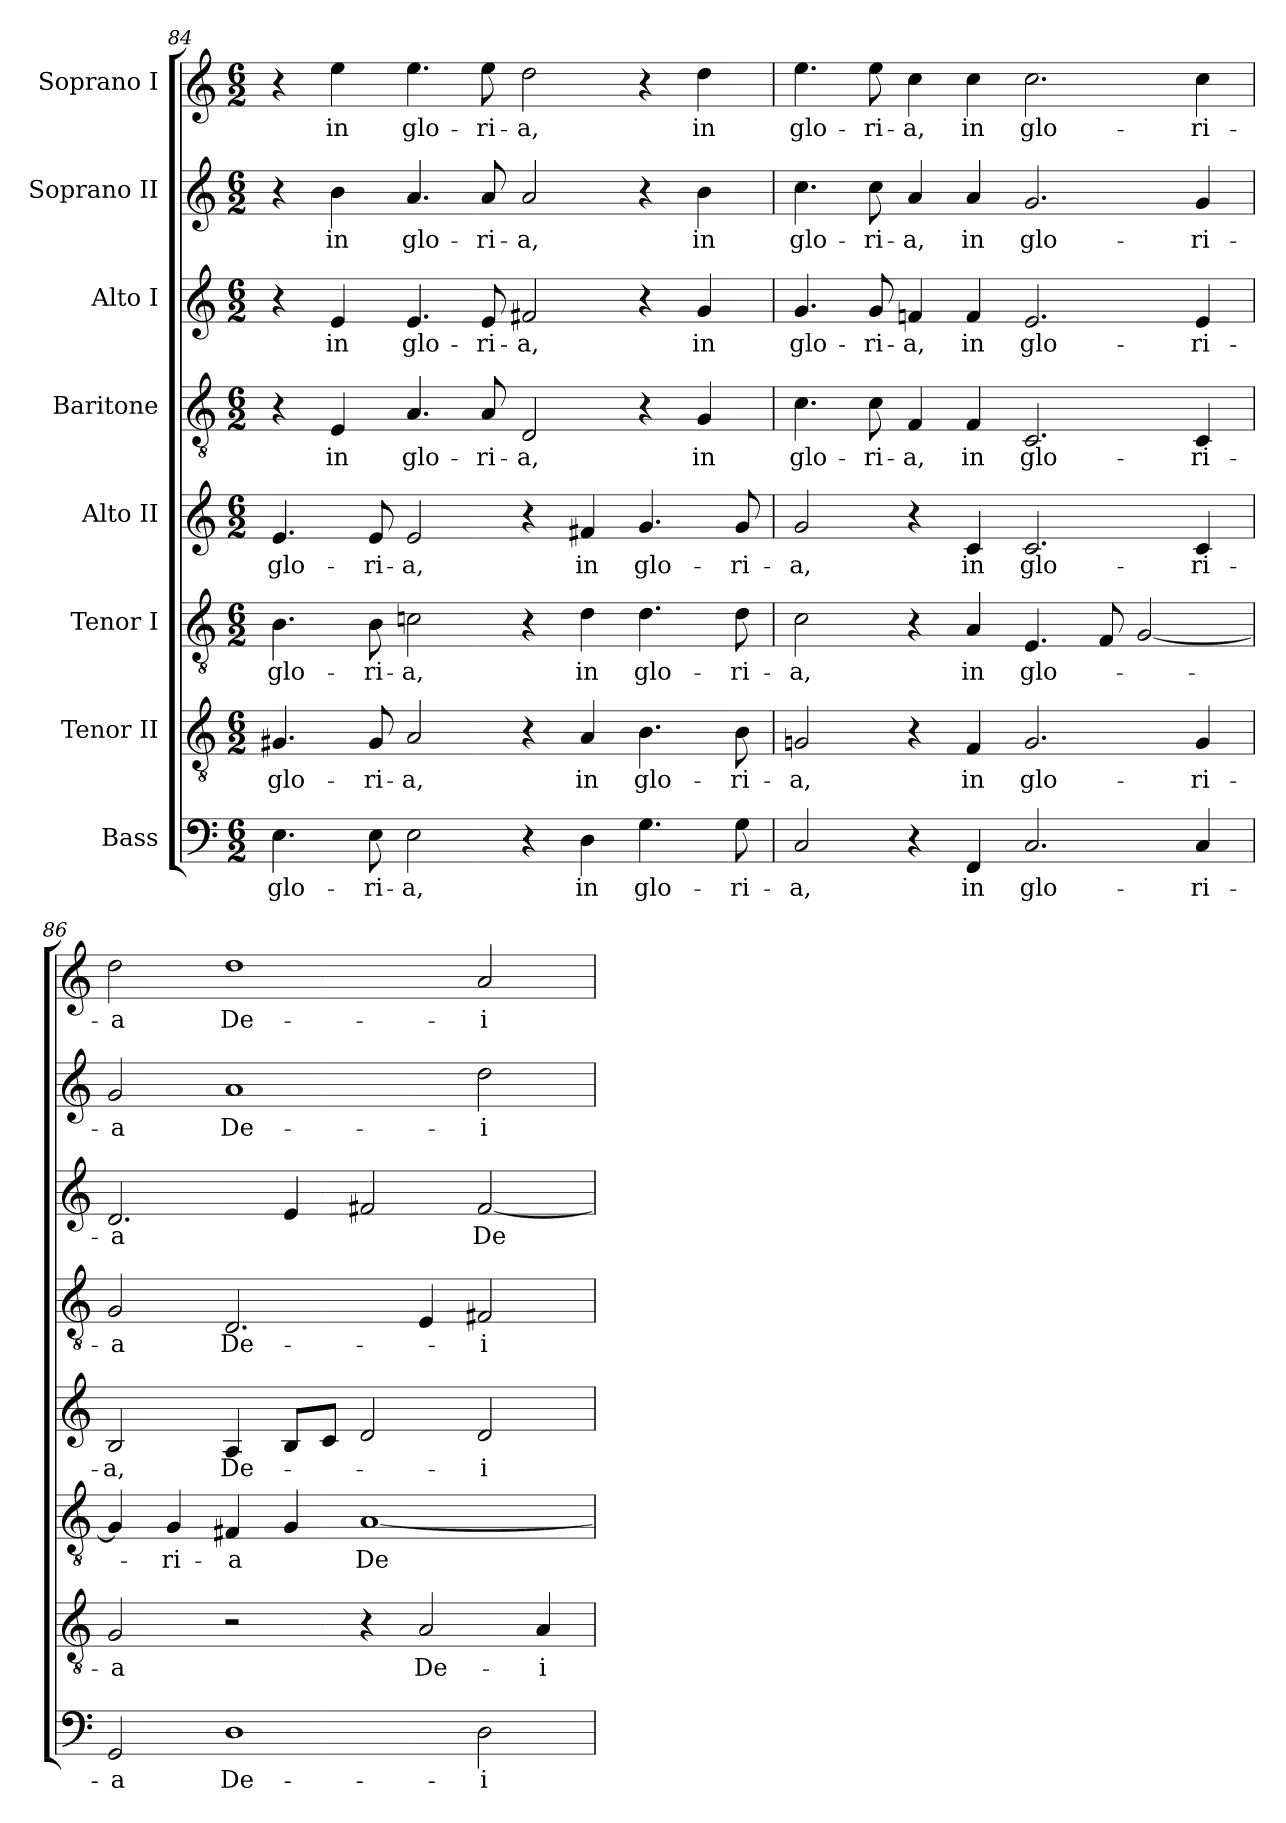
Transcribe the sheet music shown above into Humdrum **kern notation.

**kern	**text	**kern	**text	**kern	**text	**kern	**text	**kern	**text	**kern	**text	**kern	**text	**kern	**text
*part8	*part8	*part7	*part7	*part6	*part6	*part5	*part5	*part4	*part4	*part3	*part3	*part2	*part2	*part1	*part1
*staff8	*staff8	*staff7	*staff7	*staff6	*staff6	*staff5	*staff5	*staff4	*staff4	*staff3	*staff3	*staff2	*staff2	*staff1	*staff1
*I"Bass	*	*I"Tenor II	*	*I"Tenor I	*	*I"Alto II	*	*I"Baritone	*	*I"Alto I	*	*I"Soprano II	*	*I"Soprano I	*
*clefF4	*	*clefGv2	*	*clefGv2	*	*clefG2	*	*clefGv2	*	*clefG2	*	*clefG2	*	*clefG2	*
*ITrd7c12	*	*ITrd7c12	*	*ITrd7c12	*	*	*	*ITrd7c12	*	*	*	*	*	*	*
*k[]	*	*k[]	*	*k[]	*	*k[]	*	*k[]	*	*k[]	*	*k[]	*	*k[]	*
*C:	*	*C:	*	*C:	*	*C:	*	*C:	*	*C:	*	*C:	*	*C:	*
*M6/2	*	*M6/2	*	*M6/2	*	*M6/2	*	*M6/2	*	*M6/2	*	*M6/2	*	*M6/2	*
=84	=84	=84	=84	=84	=84	=84	=84	=84	=84	=84	=84	=84	=84	=84	=84
!	!LO:LY:b:color=#000000	!	!	!	!	!	!	!	!	!	!	!	!	!	!
!	!	!	!LO:LY:b:color=#000000	!	!	!	!	!	!	!	!	!	!	!	!
!	!	!	!	!	!LO:LY:b:color=#000000	!	!	!	!	!	!	!	!	!	!
!	!	!	!	!	!	!	!LO:LY:b:color=#000000	!	!	!	!	!	!	!	!
4.EEi\	glo-	4.GG#Xi/	glo-	4.BBi\	glo-	4.ei/	glo-	4r	.	4r	.	4r	.	4r	.
!	!	!	!	!	!	!	!	!	!LO:LY:b:color=#000000	!	!	!	!	!	!
!	!	!	!	!	!	!	!	!	!	!	!LO:LY:b:color=#000000	!	!	!	!
!	!	!	!	!	!	!	!	!	!	!	!	!	!LO:LY:b:color=#000000	!	!
!	!	!	!	!	!	!	!	!	!	!	!	!	!	!	!LO:LY:b:color=#000000
.	.	.	.	.	.	.	.	4EEi/	in	4ei/	in	4bi\	in	4eei\	in
!	!LO:LY:b:color=#000000	!	!	!	!	!	!	!	!	!	!	!	!	!	!
!	!	!	!LO:LY:b:color=#000000	!	!	!	!	!	!	!	!	!	!	!	!
!	!	!	!	!	!LO:LY:b:color=#000000	!	!	!	!	!	!	!	!	!	!
!	!	!	!	!	!	!	!LO:LY:b:color=#000000	!	!	!	!	!	!	!	!
8EEi\	-ri-	8GG#i/	-ri-	8BBi\	-ri-	8ei/	-ri-	.	.	.	.	.	.	.	.
!	!LO:LY:b:color=#000000	!	!	!	!	!	!	!	!	!	!	!	!	!	!
!	!	!	!LO:LY:b:color=#000000	!	!	!	!	!	!	!	!	!	!	!	!
!	!	!	!	!	!LO:LY:b:color=#000000	!	!	!	!	!	!	!	!	!	!
!	!	!	!	!	!	!	!LO:LY:b:color=#000000	!	!	!	!	!	!	!	!
!	!	!	!	!	!	!	!	!	!LO:LY:b:color=#000000	!	!	!	!	!	!
!	!	!	!	!	!	!	!	!	!	!	!LO:LY:b:color=#000000	!	!	!	!
!	!	!	!	!	!	!	!	!	!	!	!	!	!LO:LY:b:color=#000000	!	!
!	!	!	!	!	!	!	!	!	!	!	!	!	!	!	!LO:LY:b:color=#000000
2EEi\	-a,	2AAi/	-a,	2Cni\	-a,	2ei/	-a,	4.AAi/	glo-	4.ei/	glo-	4.ai/	glo-	4.eei\	glo-
!	!	!	!	!	!	!	!	!	!LO:LY:b:color=#000000	!	!	!	!	!	!
!	!	!	!	!	!	!	!	!	!	!	!LO:LY:b:color=#000000	!	!	!	!
!	!	!	!	!	!	!	!	!	!	!	!	!	!LO:LY:b:color=#000000	!	!
!	!	!	!	!	!	!	!	!	!	!	!	!	!	!	!LO:LY:b:color=#000000
.	.	.	.	.	.	.	.	8AAi/	-ri-	8ei/	-ri-	8ai/	-ri-	8eei\	-ri-
!	!	!	!	!	!	!	!	!	!LO:LY:b:color=#000000	!	!	!	!	!	!
!	!	!	!	!	!	!	!	!	!	!	!LO:LY:b:color=#000000	!	!	!	!
!	!	!	!	!	!	!	!	!	!	!	!	!	!LO:LY:b:color=#000000	!	!
!	!	!	!	!	!	!	!	!	!	!	!	!	!	!	!LO:LY:b:color=#000000
4r	.	4r	.	4r	.	4r	.	2DDi/	-a,	2f#Xi/	-a,	2ai/	-a,	2ddi\	-a,
!	!LO:LY:b:color=#000000	!	!	!	!	!	!	!	!	!	!	!	!	!	!
!	!	!	!LO:LY:b:color=#000000	!	!	!	!	!	!	!	!	!	!	!	!
!	!	!	!	!	!LO:LY:b:color=#000000	!	!	!	!	!	!	!	!	!	!
!	!	!	!	!	!	!	!LO:LY:b:color=#000000	!	!	!	!	!	!	!	!
4DDi\	in	4AAi/	in	4Di\	in	4f#Xi/	in	.	.	.	.	.	.	.	.
!	!LO:LY:b:color=#000000	!	!	!	!	!	!	!	!	!	!	!	!	!	!
!	!	!	!LO:LY:b:color=#000000	!	!	!	!	!	!	!	!	!	!	!	!
!	!	!	!	!	!LO:LY:b:color=#000000	!	!	!	!	!	!	!	!	!	!
!	!	!	!	!	!	!	!LO:LY:b:color=#000000	!	!	!	!	!	!	!	!
4.GGi\	glo-	4.BBi\	glo-	4.Di\	glo-	4.gi/	glo-	4r	.	4r	.	4r	.	4r	.
!	!	!	!	!	!	!	!	!	!LO:LY:b:color=#000000	!	!	!	!	!	!
!	!	!	!	!	!	!	!	!	!	!	!LO:LY:b:color=#000000	!	!	!	!
!	!	!	!	!	!	!	!	!	!	!	!	!	!LO:LY:b:color=#000000	!	!
!	!	!	!	!	!	!	!	!	!	!	!	!	!	!	!LO:LY:b:color=#000000
.	.	.	.	.	.	.	.	4GGi/	in	4gi/	in	4bi\	in	4ddi\	in
!	!LO:LY:b:color=#000000	!	!	!	!	!	!	!	!	!	!	!	!	!	!
!	!	!	!LO:LY:b:color=#000000	!	!	!	!	!	!	!	!	!	!	!	!
!	!	!	!	!	!LO:LY:b:color=#000000	!	!	!	!	!	!	!	!	!	!
!	!	!	!	!	!	!	!LO:LY:b:color=#000000	!	!	!	!	!	!	!	!
8GGi\	-ri-	8BBi\	-ri-	8Di\	-ri-	8gi/	-ri-	.	.	.	.	.	.	.	.
=85	=85	=85	=85	=85	=85	=85	=85	=85	=85	=85	=85	=85	=85	=85	=85
!	!LO:LY:b:color=#000000	!	!	!	!	!	!	!	!	!	!	!	!	!	!
!	!	!	!LO:LY:b:color=#000000	!	!	!	!	!	!	!	!	!	!	!	!
!	!	!	!	!	!LO:LY:b:color=#000000	!	!	!	!	!	!	!	!	!	!
!	!	!	!	!	!	!	!LO:LY:b:color=#000000	!	!	!	!	!	!	!	!
!	!	!	!	!	!	!	!	!	!LO:LY:b:color=#000000	!	!	!	!	!	!
!	!	!	!	!	!	!	!	!	!	!	!LO:LY:b:color=#000000	!	!	!	!
!	!	!	!	!	!	!	!	!	!	!	!	!	!LO:LY:b:color=#000000	!	!
!	!	!	!	!	!	!	!	!	!	!	!	!	!	!	!LO:LY:b:color=#000000
2CCi/	-a,	2GGni/	-a,	2Ci\	-a,	2gi/	-a,	4.Ci\	glo-	4.gi/	glo-	4.cci\	glo-	4.eei\	glo-
!	!	!	!	!	!	!	!	!	!LO:LY:b:color=#000000	!	!	!	!	!	!
!	!	!	!	!	!	!	!	!	!	!	!LO:LY:b:color=#000000	!	!	!	!
!	!	!	!	!	!	!	!	!	!	!	!	!	!LO:LY:b:color=#000000	!	!
!	!	!	!	!	!	!	!	!	!	!	!	!	!	!	!LO:LY:b:color=#000000
.	.	.	.	.	.	.	.	8Ci\	-ri-	8gi/	-ri-	8cci\	-ri-	8eei\	-ri-
!	!	!	!	!	!	!	!	!	!LO:LY:b:color=#000000	!	!	!	!	!	!
!	!	!	!	!	!	!	!	!	!	!	!LO:LY:b:color=#000000	!	!	!	!
!	!	!	!	!	!	!	!	!	!	!	!	!	!LO:LY:b:color=#000000	!	!
!	!	!	!	!	!	!	!	!	!	!	!	!	!	!	!LO:LY:b:color=#000000
4r	.	4r	.	4r	.	4r	.	4FFi/	-a,	4fni/	-a,	4ai/	-a,	4cci\	-a,
!	!LO:LY:b:color=#000000	!	!	!	!	!	!	!	!	!	!	!	!	!	!
!	!	!	!LO:LY:b:color=#000000	!	!	!	!	!	!	!	!	!	!	!	!
!	!	!	!	!	!LO:LY:b:color=#000000	!	!	!	!	!	!	!	!	!	!
!	!	!	!	!	!	!	!LO:LY:b:color=#000000	!	!	!	!	!	!	!	!
!	!	!	!	!	!	!	!	!	!LO:LY:b:color=#000000	!	!	!	!	!	!
!	!	!	!	!	!	!	!	!	!	!	!LO:LY:b:color=#000000	!	!	!	!
!	!	!	!	!	!	!	!	!	!	!	!	!	!LO:LY:b:color=#000000	!	!
!	!	!	!	!	!	!	!	!	!	!	!	!	!	!	!LO:LY:b:color=#000000
4FFFi/	in	4FFi/	in	4AAi/	in	4ci/	in	4FFi/	in	4fi/	in	4ai/	in	4cci\	in
!	!LO:LY:b:color=#000000	!	!	!	!	!	!	!	!	!	!	!	!	!	!
!	!	!	!LO:LY:b:color=#000000	!	!	!	!	!	!	!	!	!	!	!	!
!	!	!	!	!	!LO:LY:b:color=#000000	!	!	!	!	!	!	!	!	!	!
!	!	!	!	!	!	!	!LO:LY:b:color=#000000	!	!	!	!	!	!	!	!
!	!	!	!	!	!	!	!	!	!LO:LY:b:color=#000000	!	!	!	!	!	!
!	!	!	!	!	!	!	!	!	!	!	!LO:LY:b:color=#000000	!	!	!	!
!	!	!	!	!	!	!	!	!	!	!	!	!	!LO:LY:b:color=#000000	!	!
!	!	!	!	!	!	!	!	!	!	!	!	!	!	!	!LO:LY:b:color=#000000
2.CCi/	glo-	2.GGi/	glo-	4.EEi/	glo-	2.ci/	glo-	2.CCi/	glo-	2.ei/	glo-	2.gi/	glo-	2.cci\	glo-
.	.	.	.	8FFi/	.	.	.	.	.	.	.	.	.	.	.
.	.	.	.	[<2GGi/	.	.	.	.	.	.	.	.	.	.	.
!	!LO:LY:b:color=#000000	!	!	!	!	!	!	!	!	!	!	!	!	!	!
!	!	!	!LO:LY:b:color=#000000	!	!	!	!	!	!	!	!	!	!	!	!
!	!	!	!	!	!	!	!LO:LY:b:color=#000000	!	!	!	!	!	!	!	!
!	!	!	!	!	!	!	!	!	!LO:LY:b:color=#000000	!	!	!	!	!	!
!	!	!	!	!	!	!	!	!	!	!	!LO:LY:b:color=#000000	!	!	!	!
!	!	!	!	!	!	!	!	!	!	!	!	!	!LO:LY:b:color=#000000	!	!
!	!	!	!	!	!	!	!	!	!	!	!	!	!	!	!LO:LY:b:color=#000000
4CCi/	-ri-	4GGi/	-ri-	.	.	4ci/	-ri-	4CCi/	-ri-	4ei/	-ri-	4gi/	-ri-	4cci\	-ri-
!!LO:PB:g=z
=86	=86	=86	=86	=86	=86	=86	=86	=86	=86	=86	=86	=86	=86	=86	=86
!	!LO:LY:b:color=#000000	!	!	!	!	!	!	!	!	!	!	!	!	!	!
!	!	!	!LO:LY:b:color=#000000	!	!	!	!	!	!	!	!	!	!	!	!
!	!	!	!	!	!	!	!LO:LY:b:color=#000000	!	!	!	!	!	!	!	!
!	!	!	!	!	!	!	!	!	!LO:LY:b:color=#000000	!	!	!	!	!	!
!	!	!	!	!	!	!	!	!	!	!	!LO:LY:b:color=#000000	!	!	!	!
!	!	!	!	!	!	!	!	!	!	!	!	!	!LO:LY:b:color=#000000	!	!
!	!	!	!	!	!	!	!	!	!	!	!	!	!	!	!LO:LY:b:color=#000000
2GGGi/	-a	2GGi/	-a	4GGi/]	.	2Bi/	-a,	2GGi/	-a	2.di/	-a	2gi/	-a	2ddi\	-a
!	!	!	!	!	!LO:LY:b:color=#000000	!	!	!	!	!	!	!	!	!	!
.	.	.	.	4GGi/	-ri-	.	.	.	.	.	.	.	.	.	.
!	!LO:LY:b:color=#000000	!	!	!	!	!	!	!	!	!	!	!	!	!	!
!	!	!	!	!	!LO:LY:b:color=#000000	!	!	!	!	!	!	!	!	!	!
!	!	!	!	!	!	!	!LO:LY:b:color=#000000	!	!	!	!	!	!	!	!
!	!	!	!	!	!	!	!	!	!LO:LY:b:color=#000000	!	!	!	!	!	!
!	!	!	!	!	!	!	!	!	!	!	!	!	!LO:LY:b:color=#000000	!	!
!	!	!	!	!	!	!	!	!	!	!	!	!	!	!	!LO:LY:b:color=#000000
1DDi	De-	2r	.	4FF#Xi/	-a	4Ai/	De-	2.DDi/	De-	.	.	1ai	De-	1ddi	De-
.	.	.	.	4GGi/	.	8Bi/L	.	.	.	4ei/	.	.	.	.	.
.	.	.	.	.	.	8ci/J	.	.	.	.	.	.	.	.	.
!	!	!	!	!	!LO:LY:b:color=#000000	!	!	!	!	!	!	!	!	!	!
.	.	4r	.	[<1AAi	De-	2di/	.	.	.	2f#Xi/	.	.	.	.	.
!	!	!	!LO:LY:b:color=#000000	!	!	!	!	!	!	!	!	!	!	!	!
.	.	2AAi/	De-	.	.	.	.	4EEi/	.	.	.	.	.	.	.
!	!LO:LY:b:color=#000000	!	!	!	!	!	!	!	!	!	!	!	!	!	!
!	!	!	!	!	!	!	!LO:LY:b:color=#000000	!	!	!	!	!	!	!	!
!	!	!	!	!	!	!	!	!	!LO:LY:b:color=#000000	!	!	!	!	!	!
!	!	!	!	!	!	!	!	!	!	!	!LO:LY:b:color=#000000	!	!	!	!
!	!	!	!	!	!	!	!	!	!	!	!	!	!LO:LY:b:color=#000000	!	!
!	!	!	!	!	!	!	!	!	!	!	!	!	!	!	!LO:LY:b:color=#000000
2DDi\	-i	.	.	.	.	2di/	-i	2FF#Xi/	-i	[<2f#i/	De-	2ddi\	-i	2ai/	-i
!	!	!	!LO:LY:b:color=#000000	!	!	!	!	!	!	!	!	!	!	!	!
.	.	4AAi/	-i	.	.	.	.	.	.	.	.	.	.	.	.
=	=	=	=	=	=	=	=	=	=	=	=	=	=	=	=
*-	*-	*-	*-	*-	*-	*-	*-	*-	*-	*-	*-	*-	*-	*-	*-
